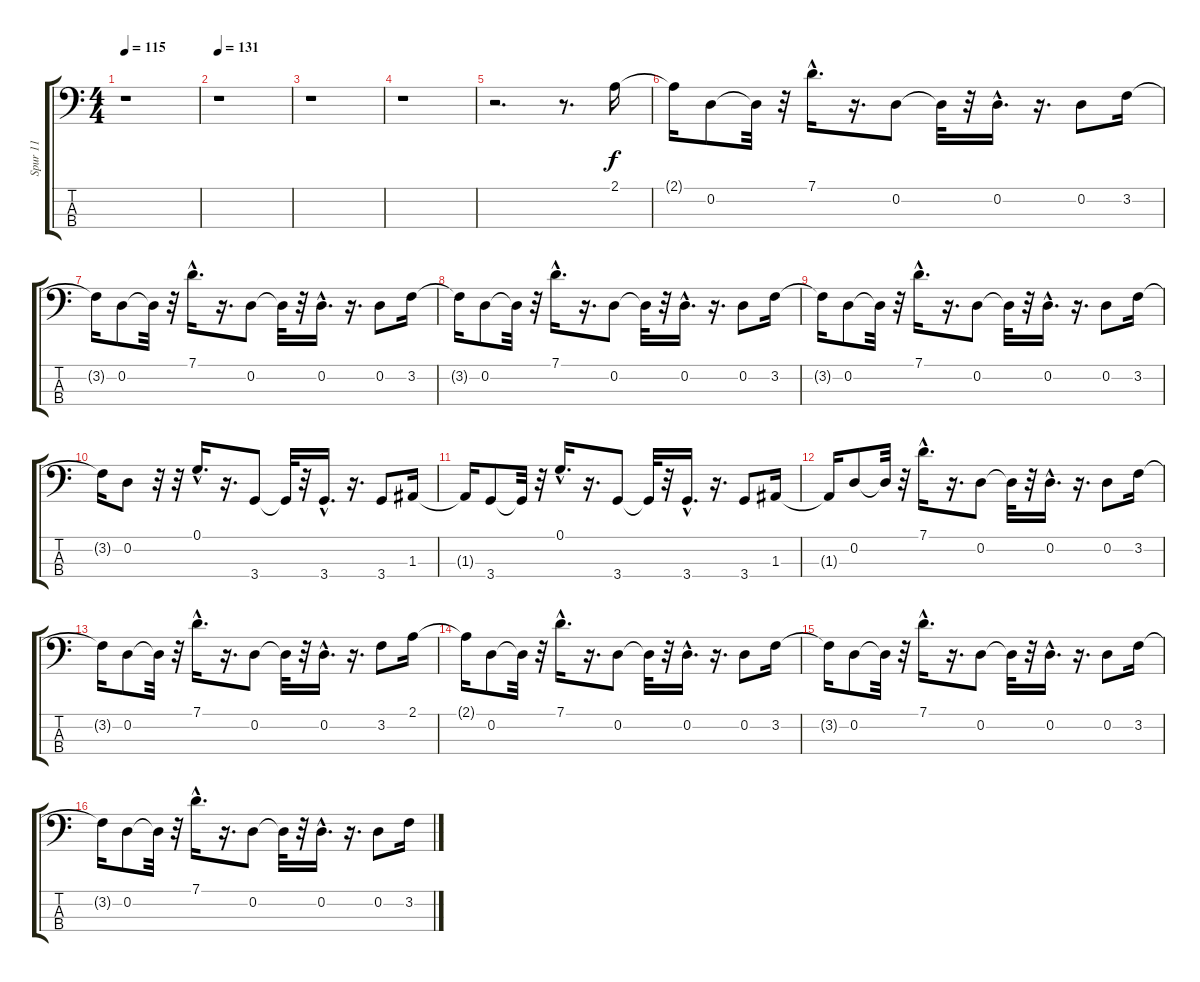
\track ("Spur 11" "Spur 11") {instrument synthbass2}
\staff {score tabs}
\tuning (G2 D2 A1 E1) {hide}
\ts (4 4)
\tempo 115
\clef f4
\ks c
r.1{dy f instrument synthbass2} |
\tempo 131
r.1 |
r.1 |
r.1 |
r.2{d} r.8{d} 2.1.16 |
2.1{t}.16 0.2.8 0.2{t}.32 r.32 7.1{hac}.16{d} r.16{d} 0.2.8 0.2{t}.32 r.32 0.2{hac}.16{d} r.16{d} 0.2.8 3.2.16 |
3.2{t}.16 0.2.8 0.2{t}.32 r.32 7.1{hac}.16{d volume 14} r.16{d} 0.2.8 0.2{t}.32 r.32 0.2{hac}.16{d} r.16{d} 0.2.8 3.2.16 |
3.2{t}.16 0.2.8 0.2{t}.32 r.32 7.1{hac}.16{d} r.16{d} 0.2.8 0.2{t}.32 r.32 0.2{hac}.16{d} r.16{d} 0.2.8 3.2.16 |
3.2{t}.16 0.2.8 0.2{t}.32 r.32 7.1{hac}.16{d} r.16{d} 0.2.8 0.2{t}.32 r.32 0.2{hac}.16{d} r.16{d} 0.2.8 3.2.16 |
3.2{t}.16 0.2.8 r.32 r.32 0.1{hac}.16{d} r.16{d} 3.4.8 3.4{t}.32 r.32 3.4{hac}.16{d} r.16{d} 3.4.8 1.3.16 |
1.3{t}.16 3.4.8 3.4{t}.32 r.32 0.1{hac}.16{d} r.16{d} 3.4.8 3.4{t}.32 r.32 3.4{hac}.16{d} r.16{d} 3.4.8 1.3.16 |
1.3{t}.16 0.2.8 0.2{t}.32 r.32 7.1{hac}.16{d} r.16{d} 0.2.8 0.2{t}.32 r.32 0.2{hac}.16{d} r.16{d} 0.2.8 3.2.16 |
3.2{t}.16 0.2.8 0.2{t}.32 r.32 7.1{hac}.16{d} r.16{d} 0.2.8 0.2{t}.32 r.32 0.2{hac}.16{d} r.16{d} 3.2.8 2.1.16 |
2.1{t}.16 0.2.8 0.2{t}.32 r.32 7.1{hac}.16{d} r.16{d} 0.2.8 0.2{t}.32 r.32 0.2{hac}.16{d} r.16{d} 0.2.8 3.2.16 |
3.2{t}.16 0.2.8 0.2{t}.32 r.32 7.1{hac}.16{d} r.16{d} 0.2.8 0.2{t}.32 r.32 0.2{hac}.16{d} r.16{d} 0.2.8 3.2.16 |
3.2{t}.16 0.2.8 0.2{t}.32 r.32 7.1{hac}.16{d} r.16{d} 0.2.8 0.2{t}.32 r.32 0.2{hac}.16{d} r.16{d} 0.2.8 3.2.16
